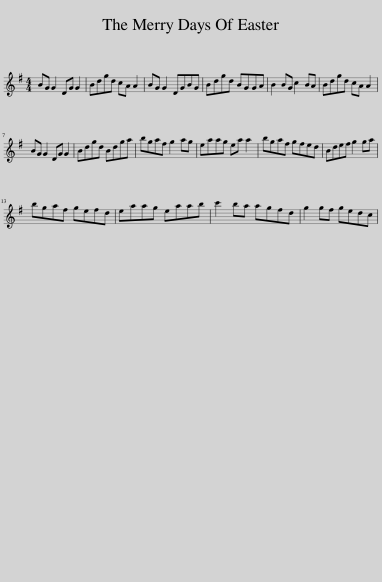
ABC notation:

X:1
L:1/8
M:4/4
I:linebreak $
K:G
V:1 treble
V:1
 BG G2 DG G2 | Bdgd cA A2 | BG G2 DGBG | Bdgd BGGA | B2 BG c2 BA | %5
 Bdgd cA A2 |$ BG G2 DG G2 | Bdgd Bdga | bgaf g2 ag | eaag ea a2 | %10
 bgaf gfed | Bdef g2 ga |$ bgaf gefd | eaag eaab | c'2 ba agfd | %15
 g2 gf gedc | %16
